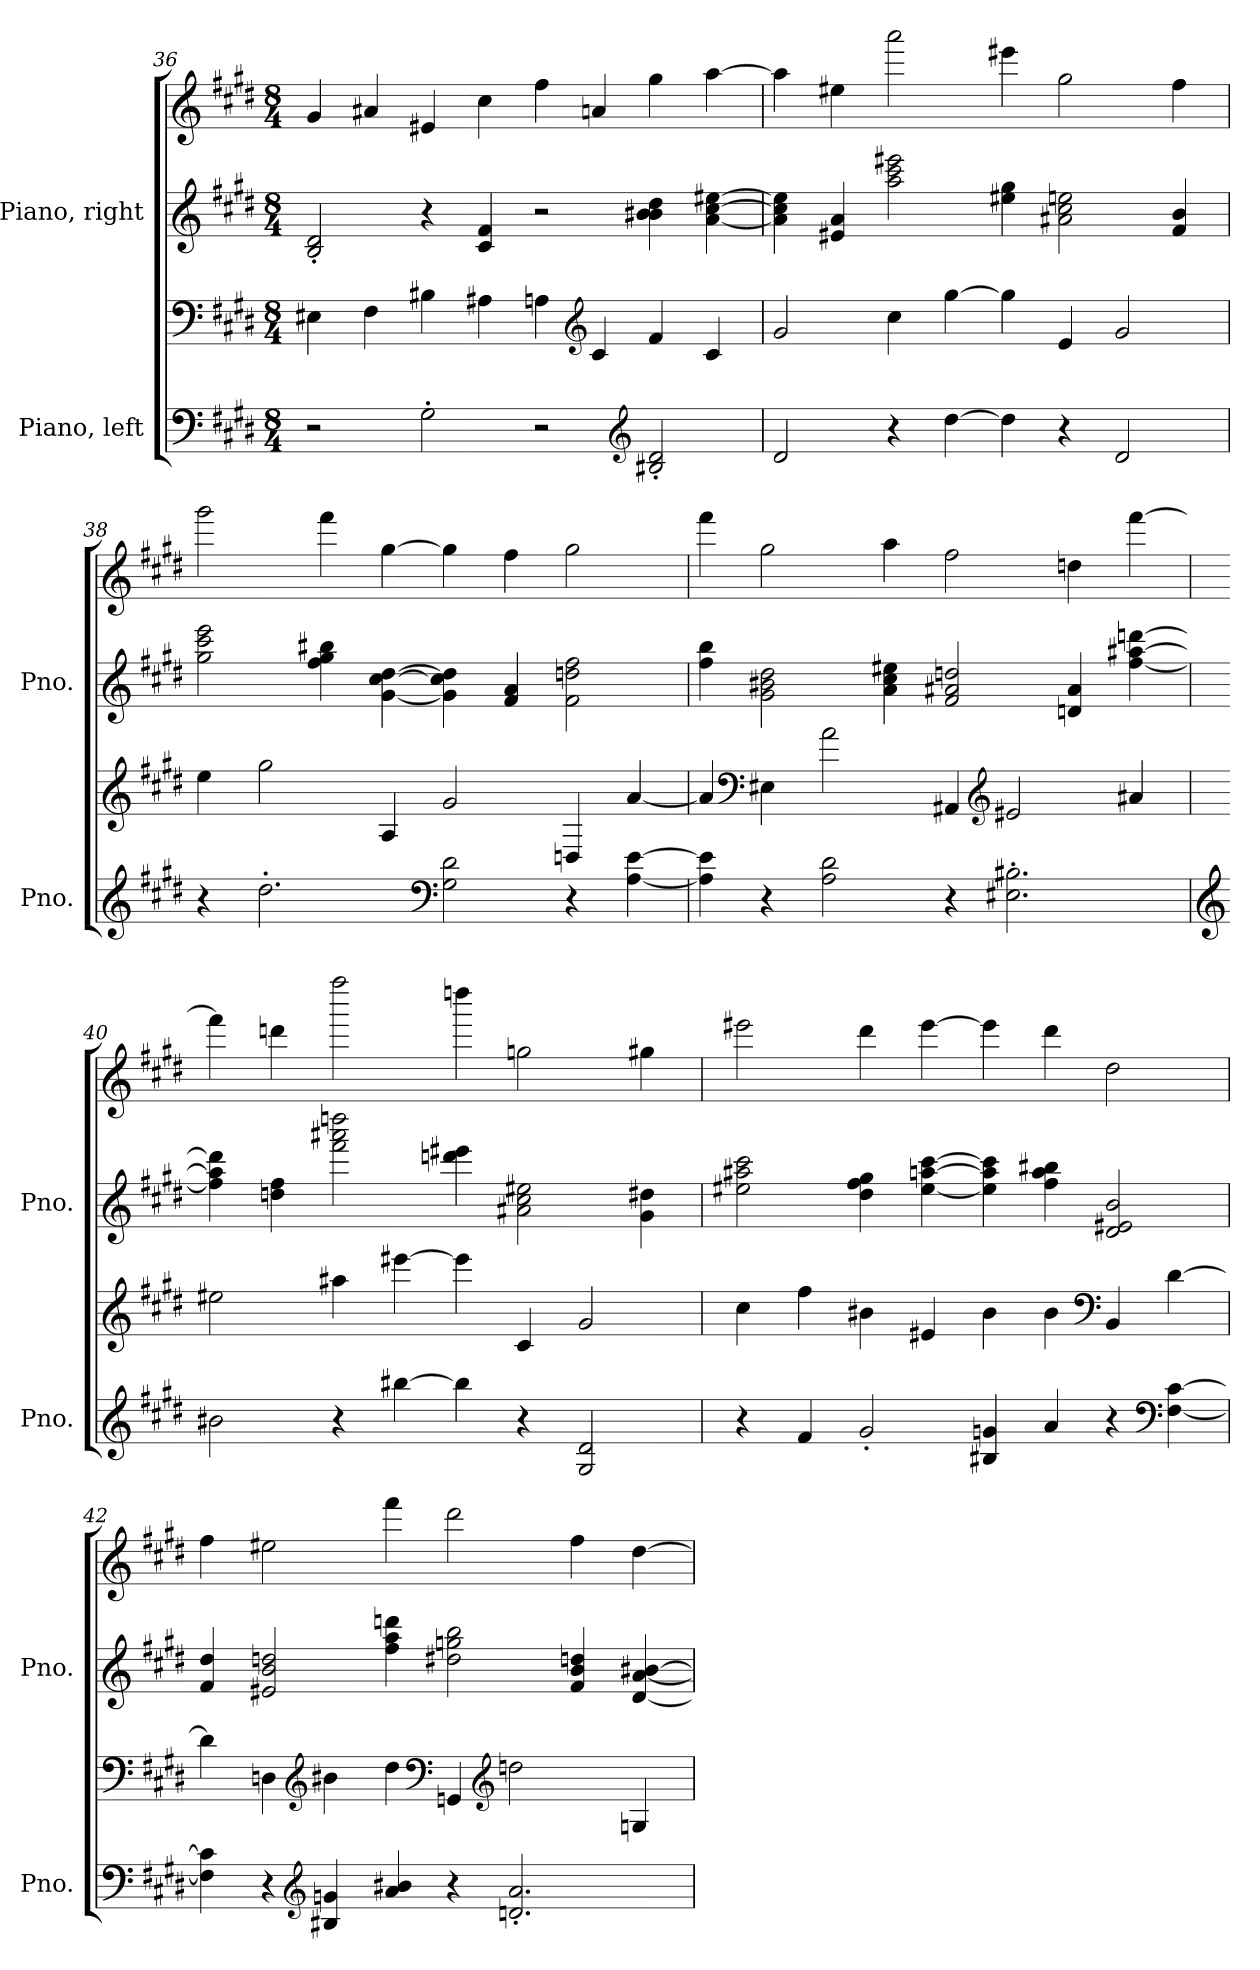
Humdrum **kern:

**kern	**kern	**kern	**kern
*part2	*part2	*part1	*part1
*staff4	*staff3	*staff2	*staff1
*I"Piano, left	*	*I"Piano, right	*
*I'Pno.	*	*I'Pno.	*
!!LO:LB:g=z
*clefF4	*clefF4	*clefG2	*clefG2
*k[f#c#g#d#]	*k[f#c#g#d#]	*k[f#c#g#d#]	*k[f#c#g#d#]
*M8/4	*M8/4	*M8/4	*M8/4
=36	=36	=36	=36
2r	4E#X\	2B/' 2d#/'	4g#/
.	4F#\	.	4a#X/
2G#'\	4B#X\	4r	4e#X/
.	4A#X\	4c#/ 4f#/	4cc#\
2r	4An\	2r	4ff#\
*	*clefG2	*	*
.	4c#/	.	4an/
*clefG2	*	*	*
2B#X/' 2d#/'	4f#/	4b\ 4b#X\ 4dd#\	4gg#\
.	4c#/	[4a\ [4cc#\ [4ee#X\	[4aa\
=37	=37	=37	=37
2d#/	2g#/	4a\] 4cc#\] 4ee#\]	4aa\]
.	.	4e#X/ 4a/	4ee#X\
4r	4cc#\	2aa\ 2ccc#\ 2eee#X\	2aaa\
[4dd#\	[4gg#\	.	.
4dd#\]	4gg#\]	4ee#X\ 4gg#\	4eee#X\
4r	4e/	2a#X\ 2cc#\ 2een\	2gg#\
2d#/	2g#/	.	.
.	.	4f#/ 4b/	4ff#\
=38	=38	=38	=38
4r	4ee\	2gg#\ 2ccc#\ 2eee\	2ggg#\
2.dd#'\	2gg#\	.	.
.	.	4ff#\ 4gg#\ 4bb#X\	4fff#\
.	4A/	[4g#\ [4cc#\ [4dd#\	[4gg#\
*clefF4	*	*	*
2G#\ 2d#\	2g#/	4g#\] 4cc#\] 4dd#\]	4gg#\]
.	.	4f#/ 4a/	4ff#\
4r	4Dn/	2f#\ 2ddn\ 2ff#\	2gg#\
[4A\ [4e\	[4a/	.	.
!!LO:LB:g=z
=39	=39	=39	=39
4A\] 4e\]	4a/]	4ff#\ 4bb\	4fff#\
*	*clefF4	*	*
4r	4E#X\	2g#\ 2b#X\ 2dd#\	2gg#\
2A\ 2d#\	2a\	.	.
.	.	4a\ 4cc#\ 4ee#X\	4aa\
4r	4AA#X/	2f#/ 2a#X/ 2ddn/	2ff#\
*	*clefG2	*	*
2.E#X\' 2.B#X\'	2e#X/	.	.
.	.	4dn/ 4a#/	4ddn\
.	4a#X/	[4ff#\ [4aa#X\ [4dddn\	[4fff#\
=40	=40	=40	=40
*clefG2	*	*	*
2b#X\	2ee#X\	4ff#\] 4aa#\] 4ddd\]	4fff#\]
.	.	4ddn\ 4ff#\	4dddn\
4r	4aa#X\	2fff#\ 2aaa#X\ 2ddddn\	2ffff#\
[4bb#X\	[4eee#X\	.	.
4bb#\]	4eee#\]	4dddn\ 4eee#X\	4ddddn\
4r	4c#/	2a#X\ 2cc#\ 2ee#X\	2ggn\
2G#/ 2d#/	2g#/	.	.
.	.	4g#\ 4dd#X\	4gg#X\
!!LO:PB:g=z
=41	=41	=41	=41
4r	4cc#\	2ee#X\ 2aa#X\ 2ccc#\	2eee#X\
4f#/	4ff#\	.	.
2g#'/	4b#X\	4dd#\ 4ff#\ 4gg#\	4ddd#\
.	4e#X/	[4ee#\ [4aan\ [4ccc#\	[4eee#\
4B#X/ 4gn/	4b#\	4ee#\] 4aa\] 4ccc#\]	4eee#\]
4a/	4b#\	4ff#\ 4aa\ 4bb#X\	4ddd#\
*	*clefF4	*	*
4r	4BB/	2d#/ 2e#X/ 2b/	2dd#\
*clefF4	*	*	*
[4F#\ [4c#\	[4d#\	.	.
=42	=42	=42	=42
4F#\] 4c#\]	4d#\]	4f#/ 4dd#/	4ff#\
4r	4Dn\	2e#X/ 2b/ 2ddn/	2ee#X\
*clefG2	*clefG2	*	*
4B#X/ 4gn/	4b#X\	.	.
4a/ 4b#X/	4dd#\	4ff#\ 4aa\ 4dddn\	4fff#\
*	*clefF4	*	*
4r	4GGn/	2dd#X\ 2ggn\ 2bb\	2ddd#\
*	*clefG2	*	*
2.dn/' 2.a/'	2ddn\	.	.
.	.	4f#/ 4b/ 4ddn/	4ff#\
.	4Gn/	[4d#/ [4a/ [4b#X/	[4dd#\
=	=	=	=
*-	*-	*-	*-
